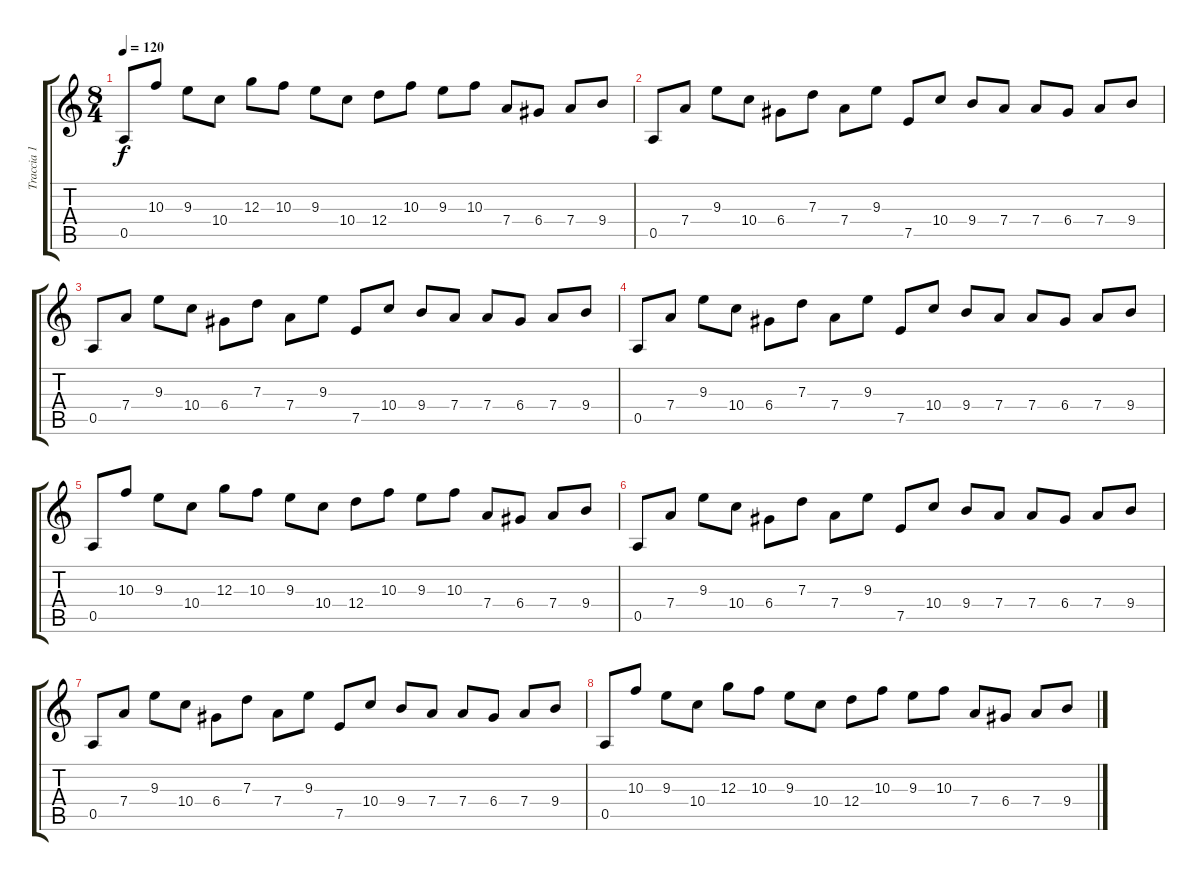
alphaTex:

\track ("Traccia 1" "Traccia 1") {instrument distortionguitar}
\staff {score tabs}
\tuning (E4 B3 G3 D3 A2 E2) {hide}
\ts (8 4)
\tempo 120
\clef g2
\ks c
0.5.8{dy f} 10.3.8 9.3.8 10.4.8 12.3.8 10.3.8 9.3.8 10.4.8 12.4.8 10.3.8 9.3.8 10.3.8 7.4.8 6.4.8 7.4.8 9.4.8 |
0.5.8 7.4.8 9.3.8 10.4.8 6.4.8 7.3.8 7.4.8 9.3.8 7.5.8 10.4.8 9.4.8 7.4.8 7.4.8 6.4.8 7.4.8 9.4.8 |
0.5.8 7.4.8 9.3.8 10.4.8 6.4.8 7.3.8 7.4.8 9.3.8 7.5.8 10.4.8 9.4.8 7.4.8 7.4.8 6.4.8 7.4.8 9.4.8 |
0.5.8 7.4.8 9.3.8 10.4.8 6.4.8 7.3.8 7.4.8 9.3.8 7.5.8 10.4.8 9.4.8 7.4.8 7.4.8 6.4.8 7.4.8 9.4.8 |
0.5.8 10.3.8 9.3.8 10.4.8 12.3.8 10.3.8 9.3.8 10.4.8 12.4.8 10.3.8 9.3.8 10.3.8 7.4.8 6.4.8 7.4.8 9.4.8 |
0.5.8{volume 9} 7.4.8 9.3.8 10.4.8 6.4.8{volume 4} 7.3.8 7.4.8 9.3.8 7.5.8 10.4.8{volume 2} 9.4.8 7.4.8 7.4.8 6.4.8{volume 0} 7.4.8 9.4.8 |
0.5.8 7.4.8 9.3.8 10.4.8 6.4.8 7.3.8 7.4.8 9.3.8 7.5.8 10.4.8 9.4.8 7.4.8 7.4.8 6.4.8 7.4.8 9.4.8 |
0.5.8 10.3.8 9.3.8 10.4.8 12.3.8 10.3.8 9.3.8 10.4.8 12.4.8 10.3.8 9.3.8 10.3.8 7.4.8 6.4.8 7.4.8 9.4.8
